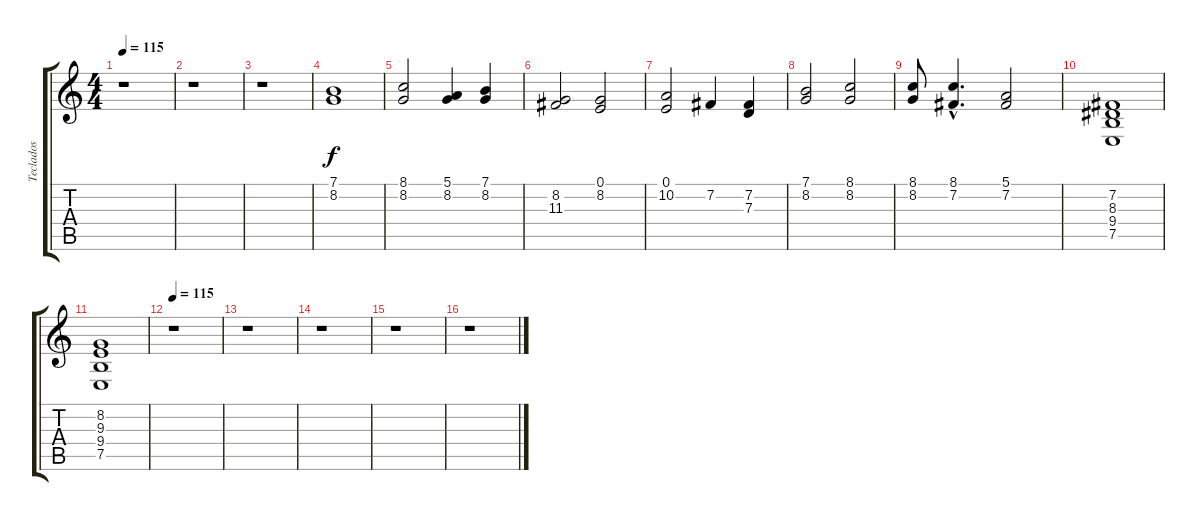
\track ("Teclados" "Teclados") {instrument stringensemble1}
\staff {score tabs}
\tuning (E4 B3 G3 D3 A2 E2) {hide}
\ts (4 4)
\tempo 115
\clef g2
\ks c
r.1{dy f} |
r.1 |
r.1 |
(7.1 8.2).1 |
(8.1 8.2).2 (5.1 8.2).4 (7.1 8.2).4 |
(8.2 11.3).2 (0.1 8.2).2 |
(0.1 10.2).2 7.2.4 (7.2 7.3).4 |
(7.1 8.2).2 (8.1 8.2).2 |
(8.1 8.2).8 (8.1{hac} 7.2{hac}).4{d} (5.1 7.2).2 |
(7.2 8.3 9.4 7.5).1 |
(8.2 9.3 9.4 7.5).1 |
\tempo 115
r.1 |
r.1 |
r.1 |
r.1 |
r.1
